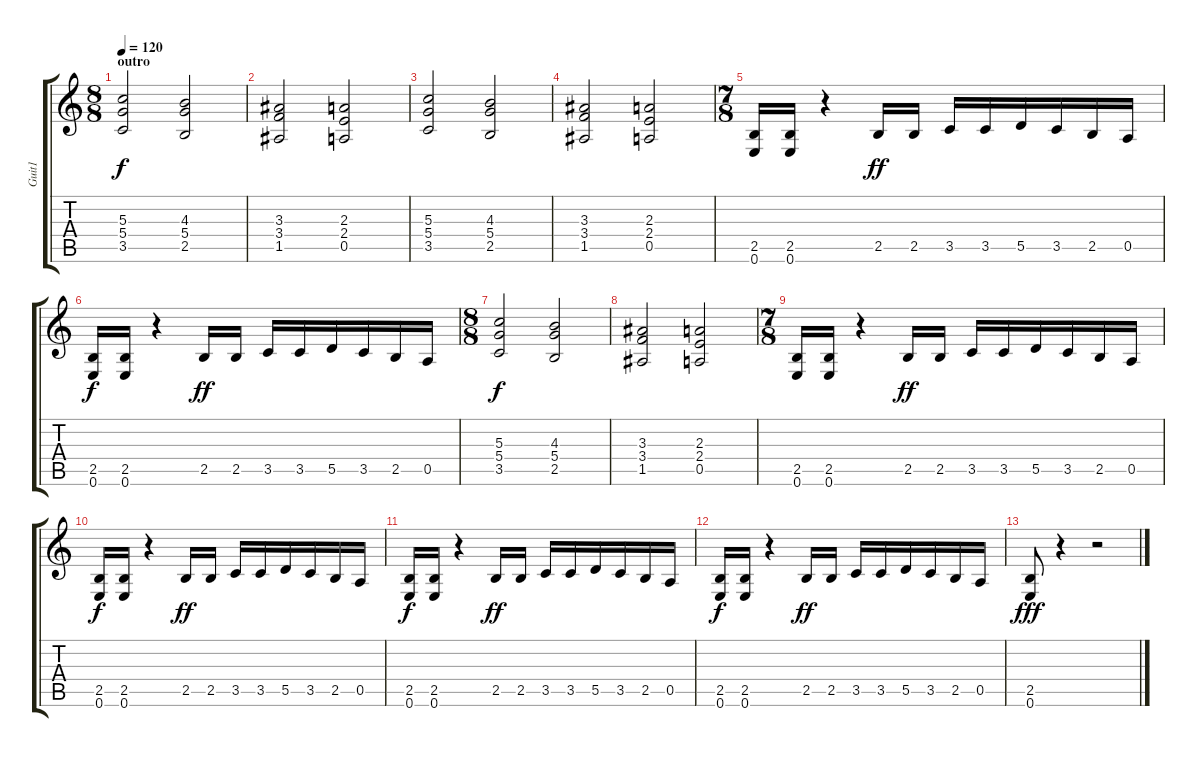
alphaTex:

\track ("Guit1" "Guit1") {instrument distortionguitar}
\staff {score tabs}
\tuning (E4 B3 G3 D3 A2 E2) {hide}
\ts (8 8)
\section ("" "outro")
\tempo 120
\clef g2
\ks c
(5.3 5.4 3.5).2{dy f volume 11 balance 5 instrument distortionguitar} (4.3 5.4 2.5).2 |
(3.3 3.4 1.5).2 (2.3 2.4 0.5).2 |
(5.3 5.4 3.5).2 (4.3 5.4 2.5).2 |
(3.3 3.4 1.5).2 (2.3 2.4 0.5).2 |
\ts (7 8)
(2.5 0.6).16 (2.5 0.6).16 r.4 2.5.16{dy ff} 2.5.16 3.5.16 3.5.16 5.5.16 3.5.16 2.5.16 0.5.16 |
(2.5 0.6).16{dy f} (2.5 0.6).16 r.4 2.5.16{dy ff} 2.5.16 3.5.16 3.5.16 5.5.16 3.5.16 2.5.16 0.5.16 |
\ts (8 8)
(5.3 5.4 3.5).2{dy f} (4.3 5.4 2.5).2 |
(3.3 3.4 1.5).2 (2.3 2.4 0.5).2 |
\ts (7 8)
(2.5 0.6).16 (2.5 0.6).16 r.4 2.5.16{dy ff} 2.5.16 3.5.16 3.5.16 5.5.16 3.5.16 2.5.16 0.5.16 |
(2.5 0.6).16{dy f} (2.5 0.6).16 r.4 2.5.16{dy ff} 2.5.16 3.5.16 3.5.16 5.5.16 3.5.16 2.5.16 0.5.16 |
(2.5 0.6).16{dy f} (2.5 0.6).16 r.4 2.5.16{dy ff} 2.5.16 3.5.16 3.5.16 5.5.16 3.5.16 2.5.16 0.5.16 |
(2.5 0.6).16{dy f} (2.5 0.6).16 r.4 2.5.16{dy ff} 2.5.16 3.5.16 3.5.16 5.5.16 3.5.16 2.5.16 0.5.16 |
(2.5 0.6).8{dy fff} r.4 r.2
